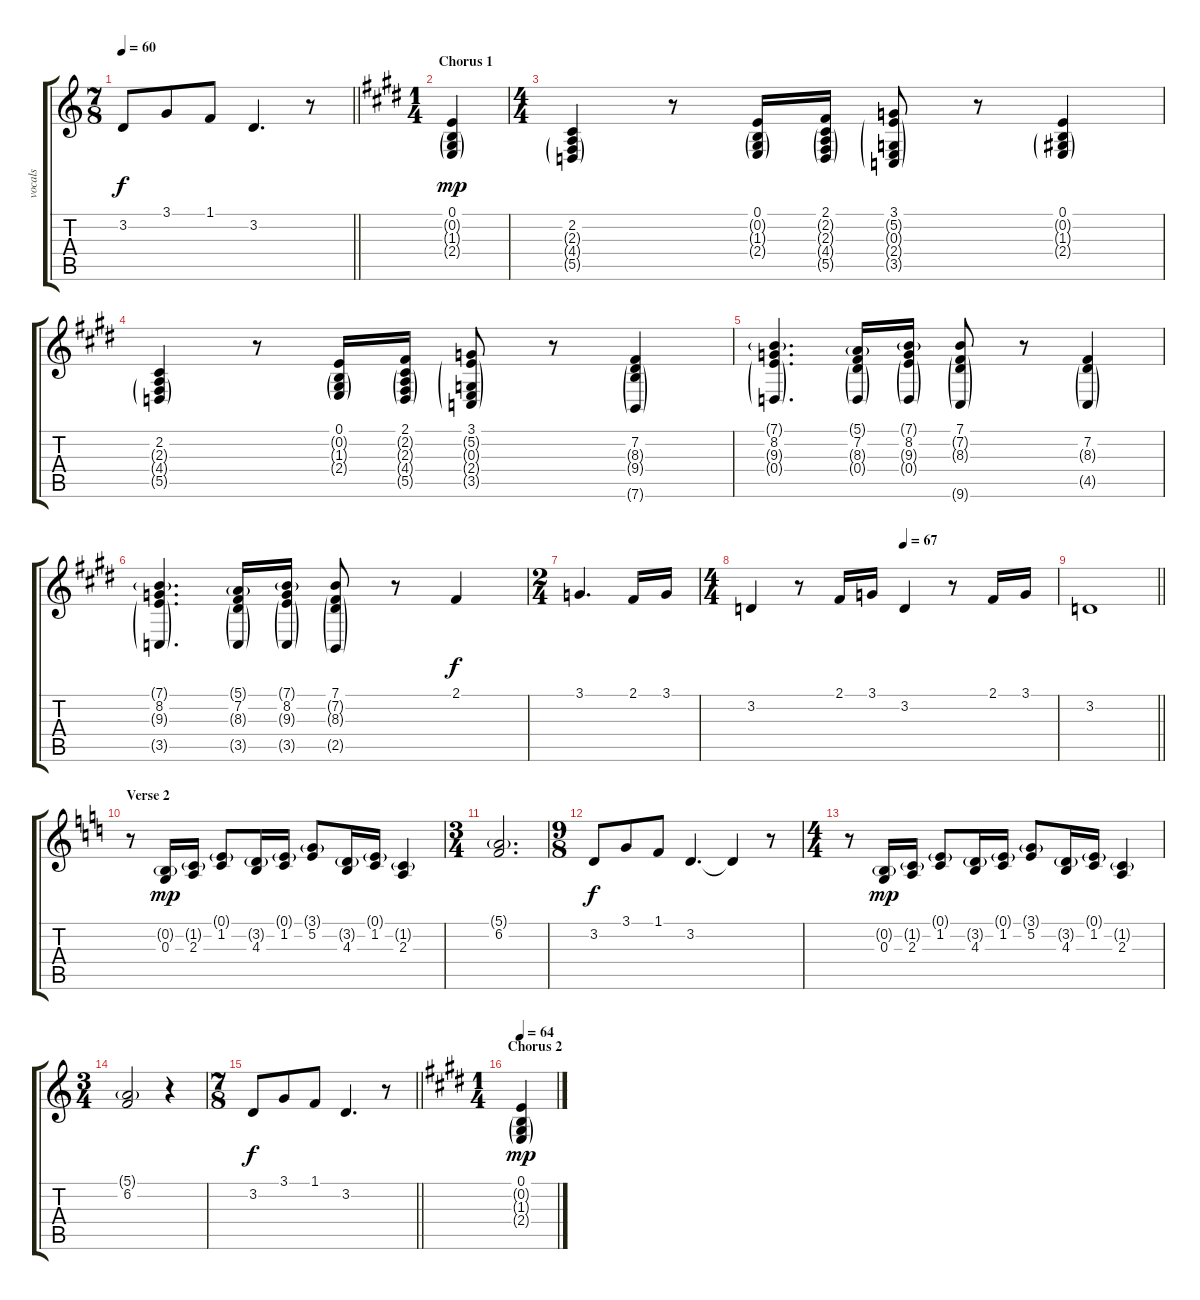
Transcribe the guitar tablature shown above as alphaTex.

\track ("vocals" "vocals") {instrument clarinet}
\staff {score tabs}
\tuning (E4 B3 G3 D3 A2 E2) {hide}
\ts (7 8)
\tempo 60
\clef g2
\barLineRight lightlight
\ks c
3.2.8{dy f} 3.1.8 1.1.8 3.2.4{d} r.8 |
\ts (1 4)
\section ("" "Chorus 1")
\ks e
(0.1 0.2{g} 1.3{g} 2.4{g}).4{dy mp} |
\ts (4 4)
(2.2 2.3{g} 4.4{g} 5.5{g}).4 r.8 (0.1 0.2{g} 1.3{g} 2.4{g}).16 (2.1 2.2{g} 2.3{g} 4.4{g} 5.5{g}).16 (3.1 5.2{g} 0.3{g} 2.4{g} 3.5{g}).8 r.8 (0.1 0.2{g} 1.3{g} 2.4{g}).4 |
(2.2 2.3{g} 4.4{g} 5.5{g}).4 r.8 (0.1 0.2{g} 1.3{g} 2.4{g}).16 (2.1 2.2{g} 2.3{g} 4.4{g} 5.5{g}).16 (3.1 5.2{g} 0.3{g} 2.4{g} 3.5{g}).8 r.8 (7.2 8.3{g} 9.4{g} 7.6{g}).4 |
(7.1{g} 8.2 9.3{g} 0.4{g}).4{d} (5.1{g} 7.2 8.3{g} 0.4{g}).16 (7.1{g} 8.2 9.3{g} 0.4{g}).16 (7.1 7.2{g} 8.3{g} 9.6{g}).8 r.8 (7.2 8.3{g} 4.5{g}).4 |
(7.1{g} 8.2 9.3{g} 3.5{g}).4{d} (5.1{g} 7.2 8.3{g} 3.5{g}).16 (7.1{g} 8.2 9.3{g} 3.5{g}).16 (7.1 7.2{g} 8.3{g} 2.5{g}).8 r.8 2.1.4{dy f} |
\ts (2 4)
3.1.4{d} 2.1.16 3.1.16 |
\ts (4 4)
\tempo (67 0.5)
3.2.4 r.8 2.1.16 3.1.16 3.2.4 r.8 2.1.16 3.1.16 |
\barLineRight lightlight
3.2.1 |
\section ("" "Verse 2")
\ks c
r.8 (0.2{g} 0.3).16{dy mp} (1.2{g} 2.3).16 (0.1{g} 1.2).8 (3.2{g} 4.3).16 (0.1{g} 1.2).16 (3.1{g} 5.2).8 (3.2{g} 4.3).16 (0.1{g} 1.2).16 (1.2{g} 2.3).4 |
\ts (3 4)
(5.1{g} 6.2).2{d} |
\ts (9 8)
3.2.8{dy f} 3.1.8 1.1.8 3.2.4{d} 3.2{t}.4 r.8 |
\ts (4 4)
r.8 (0.2{g} 0.3).16{dy mp} (1.2{g} 2.3).16 (0.1{g} 1.2).8 (3.2{g} 4.3).16 (0.1{g} 1.2).16 (3.1{g} 5.2).8 (3.2{g} 4.3).16 (0.1{g} 1.2).16 (1.2{g} 2.3).4 |
\ts (3 4)
(5.1{g} 6.2).2 r.4 |
\ts (7 8)
\barLineRight lightlight
3.2.8{dy f} 3.1.8 1.1.8 3.2.4{d} r.8 |
\ts (1 4)
\section ("" "Chorus 2")
\tempo 64
\ks e
(0.1 0.2{g} 1.3{g} 2.4{g}).4{dy mp}
